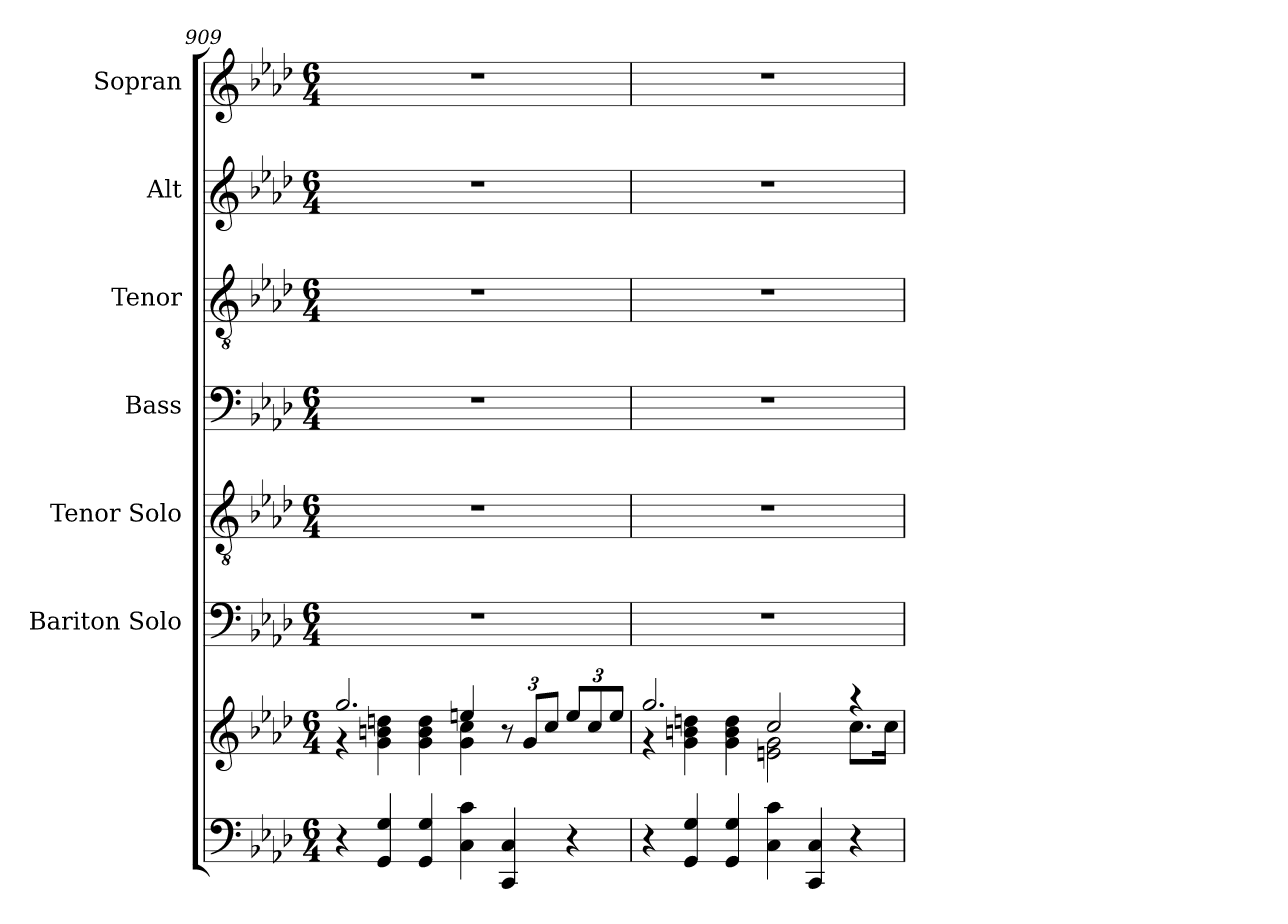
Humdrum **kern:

**kern	**kern	**kern	**kern	**kern	**kern	**kern	**kern
*part7	*part7	*part6	*part5	*part4	*part3	*part2	*part1
*staff8	*staff7	*staff6	*staff5	*staff4	*staff3	*staff2	*staff1
*	*	*I"Bariton Solo	*I"Tenor Solo	*I"Bass	*I"Tenor	*I"Alt	*I"Sopran
*	*	*	*	*I'B.	*I'T.	*I'A.	*I'S.
*clefF4	*clefG2	*clefF4	*clefGv2	*clefF4	*clefGv2	*clefG2	*clefG2
*k[b-e-a-d-]	*k[b-e-a-d-]	*k[b-e-a-d-]	*k[b-e-a-d-]	*k[b-e-a-d-]	*k[b-e-a-d-]	*k[b-e-a-d-]	*k[b-e-a-d-]
*A-:	*A-:	*A-:	*A-:	*A-:	*A-:	*A-:	*A-:
*M6/4	*M6/4	*M6/4	*M6/4	*M6/4	*M6/4	*M6/4	*M6/4
=909	=909	=909	=909	=909	=909	=909	=909
*	*^	*	*	*	*	*	*
4r	2.gg/	4r	1.r	1.r	1.r	1.r	1.r	1.r
4GG/ 4G/	.	4g\ 4bn\ 4ddn\	.	.	.	.	.	.
4GG/ 4G/	.	4g\ 4b\ 4dd\	.	.	.	.	.	.
4C\ 4c\	4een/	4g\ 4cc\	.	.	.	.	.	.
*	*Xbrackettup	*	*	*	*	*	*	*
4CC/ 4C/	12r	4ryy	.	.	.	.	.	.
.	12g/L	.	.	.	.	.	.	.
.	12cc/J	.	.	.	.	.	.	.
4r	12ee/L	4ryy	.	.	.	.	.	.
.	12cc/	.	.	.	.	.	.	.
.	12ee/J	.	.	.	.	.	.	.
=910	=910	=910	=910	=910	=910	=910	=910	=910
4r	2.gg/	4r	1.r	1.r	1.r	1.r	1.r	1.r
4GG/ 4G/	.	4g\ 4bn\ 4ddn\	.	.	.	.	.	.
4GG/ 4G/	.	4g\ 4b\ 4dd\	.	.	.	.	.	.
4C\ 4c\	2cc/	2en\ 2g\	.	.	.	.	.	.
4CC/ 4C/	.	.	.	.	.	.	.	.
4r	4raa	8.cc\L	.	.	.	.	.	.
.	.	16cc\Jk	.	.	.	.	.	.
*	*v	*v	*	*	*	*	*	*
=	=	=	=	=	=	=	=
*-	*-	*-	*-	*-	*-	*-	*-
